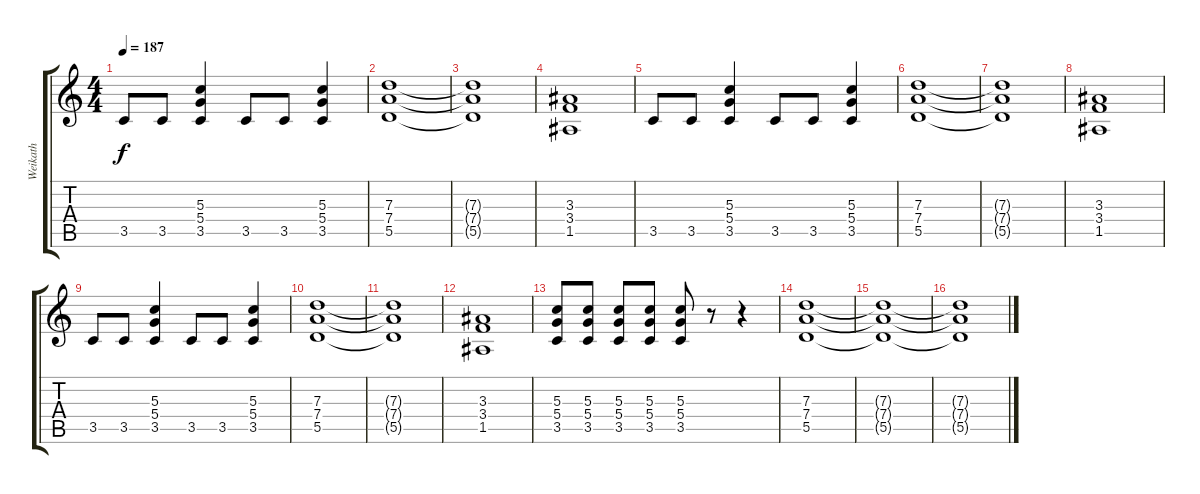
\track ("Weikath" "Weikath") {instrument distortionguitar}
\staff {score tabs}
\tuning (E4 B3 G3 D3 A2 E2) {hide}
\ts (4 4)
\tempo 187
\clef g2
\ks c
3.5.8{dy f} 3.5.8 (5.3 5.4 3.5).4 3.5.8 3.5.8 (5.3 5.4 3.5).4 |
(7.3 7.4 5.5).1 |
(7.3{t} 7.4{t} 5.5{t}).1 |
(3.3 3.4 1.5).1 |
3.5.8 3.5.8 (5.3 5.4 3.5).4 3.5.8 3.5.8 (5.3 5.4 3.5).4 |
(7.3 7.4 5.5).1 |
(7.3{t} 7.4{t} 5.5{t}).1 |
(3.3 3.4 1.5).1 |
3.5.8 3.5.8 (5.3 5.4 3.5).4 3.5.8 3.5.8 (5.3 5.4 3.5).4 |
(7.3 7.4 5.5).1 |
(7.3{t} 7.4{t} 5.5{t}).1 |
(3.3 3.4 1.5).1 |
(5.3 5.4 3.5).8 (5.3 5.4 3.5).8 (5.3 5.4 3.5).8 (5.3 5.4 3.5).8 (5.3 5.4 3.5).8 r.8 r.4 |
(7.3 7.4 5.5).1 |
(7.3{t} 7.4{t} 5.5{t}).1 |
(7.3{t} 7.4{t} 5.5{t}).1
